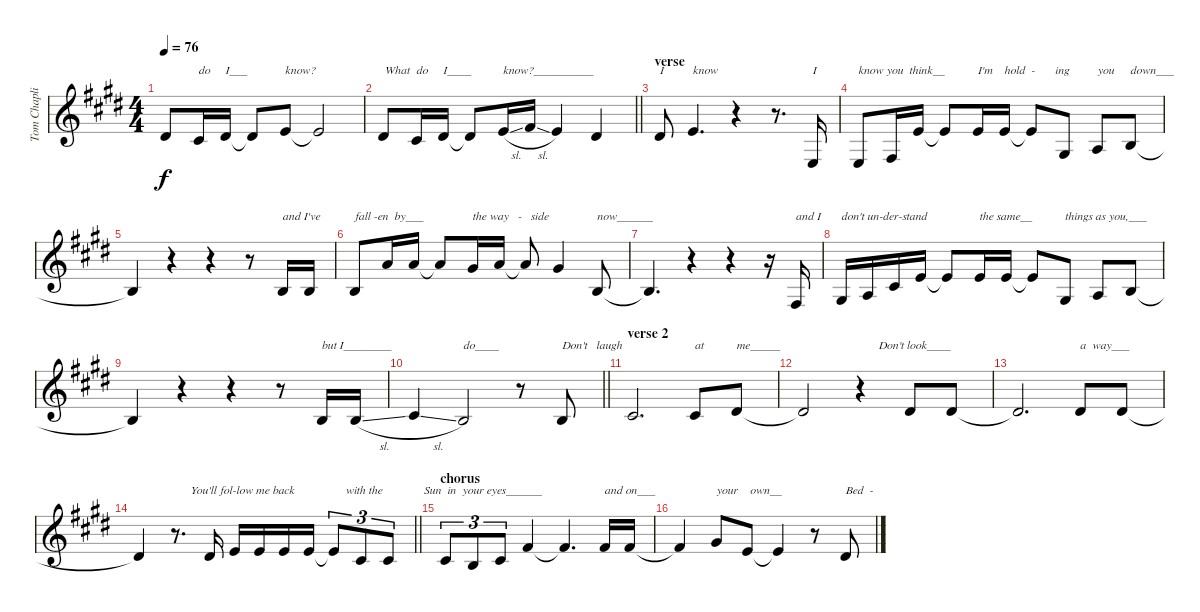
\track ("Tom Chaplin (vocal)" "Tom Chapli") {instrument lead6voice}
\staff {score}
\tuning (E4 B3 G3 D3 A2 E2) {hide}
\ts (4 4)
\tempo 76
\clef g2
\ks e
4.2.8{dy f} 2.2.16{txt "do"} 4.2.16{txt "I___"} 4.2{t}.8 0.1.8{txt "know?"} 0.1{t}.2{txt "                      What"} |
\barLineRight lightlight
4.2.8 2.2.16{txt "do"} 4.2.16{txt "I____"} 4.2{t}.8 0.1{sl}.16{txt "know?__________"} 2.1{sl}.16 0.1.4 4.2.4 |
\section ("" "verse")
4.2.8{txt "I"} 0.1.4{d txt "know"} r.4 r.8{d} 2.4.16{txt "I"} |
2.4.8{txt "know you  think__"} 4.4.16 0.1.16 0.1{t}.8 0.1.16{txt "I'm"} 0.1.16{txt "hold  - "} 0.1{t}.8{txt "        ing"} 1.3.8 2.3.8{txt "you"} 0.2.8{txt "down___"} |
0.2{t}.4 r.4 r.4 r.8 0.2.16{txt "and I've"} 0.2.16 |
0.2.8{txt "fall -en  by___"} 5.1.16 5.1.16 5.1{t}.8 4.1.16{txt "the way   -   side"} 5.1.16 5.1{t}.8 4.1.4 0.2.8{txt "now______"} |
0.2{t}.4{d} r.4 r.4 r.16 9.5.16{txt "and I"} |
1.3.16{txt "don't un-der-stand"} 2.3.16 2.2.16 0.1.16 0.1{t}.8 9.3.16{txt "the same__"} 0.1.16 0.1{t}.8 1.3.8{txt "things as you,___"} 2.3.8 0.2.8 |
0.2{t}.4 r.4 r.4 r.8 0.2.16{txt "but I________"} 4.3{sl}.16 |
\barLineRight lightlight
6.3{sl}.4 4.3.2{txt "do____"} r.8 0.2.8{txt "Don't   laugh"} |
\section ("" "verse 2")
2.2.2{d} 2.2.8{txt "at"} 4.2.8{txt "me_____"} |
4.2{t}.2 r.4{txt "      Don't look____"} 4.2.8 4.2.8 |
4.2{t}.2{d} 4.2.8{txt "a  way___"} 4.2.8 |
\barLineRight lightlight
4.2{t}.4 r.8{d txt "     You'll fol-low me back"} 4.2.16 0.1.16 0.1.16 0.1.16 0.1.16 0.1{t}.8{tu (3 2) txt "    with the"} 2.2.8{tu (3 2)} 2.2.8{tu (3 2) txt "            Sun  in  your eyes______"} |
\section ("" "chorus")
2.2.8{tu (3 2)} 0.2.8{tu (3 2)} 2.2.8{tu (3 2)} 2.1.4 2.1{t}.4{d} 2.1.16{txt "and on___"} 2.1.16 |
2.1{t}.4 4.1.8{txt "your"} 0.1.8{txt " own__"} 0.1{t}.4 r.8 4.2.8{txt "Bed  -"}
